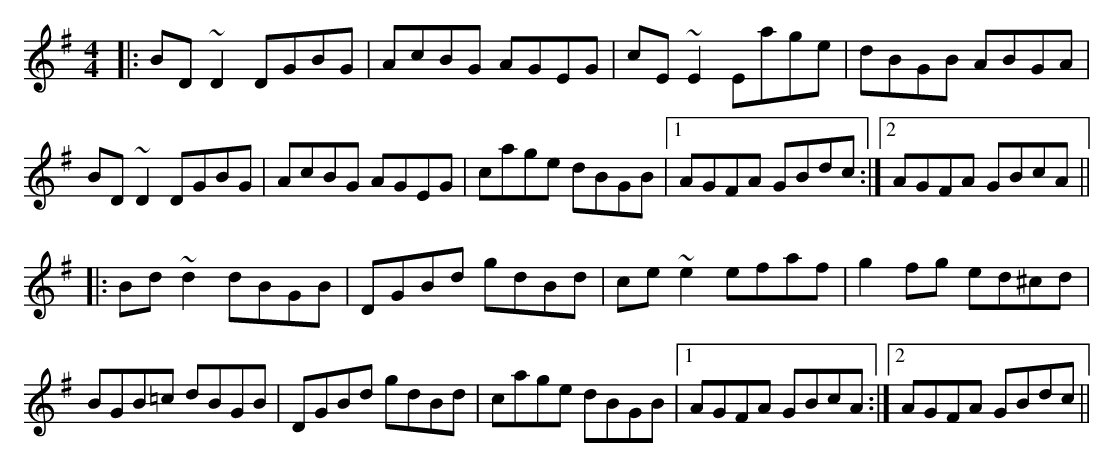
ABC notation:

X:1
M:4/4
K:G
|:BD~D2 DGBG|AcBG AGEG|cE~E2 Eage|dBGB ABGA|
BD~D2 DGBG|AcBG AGEG|cage dBGB|1 AGFA GBdc:|2 AGFA GBcA||
|:Bd~d2 dBGB|DGBd gdBd|ce~e2 efaf|g2fg ed^cd|
BGB=c dBGB|DGBd gdBd|cage dBGB|1 AGFA GBcA:|2 AGFA GBdc||
